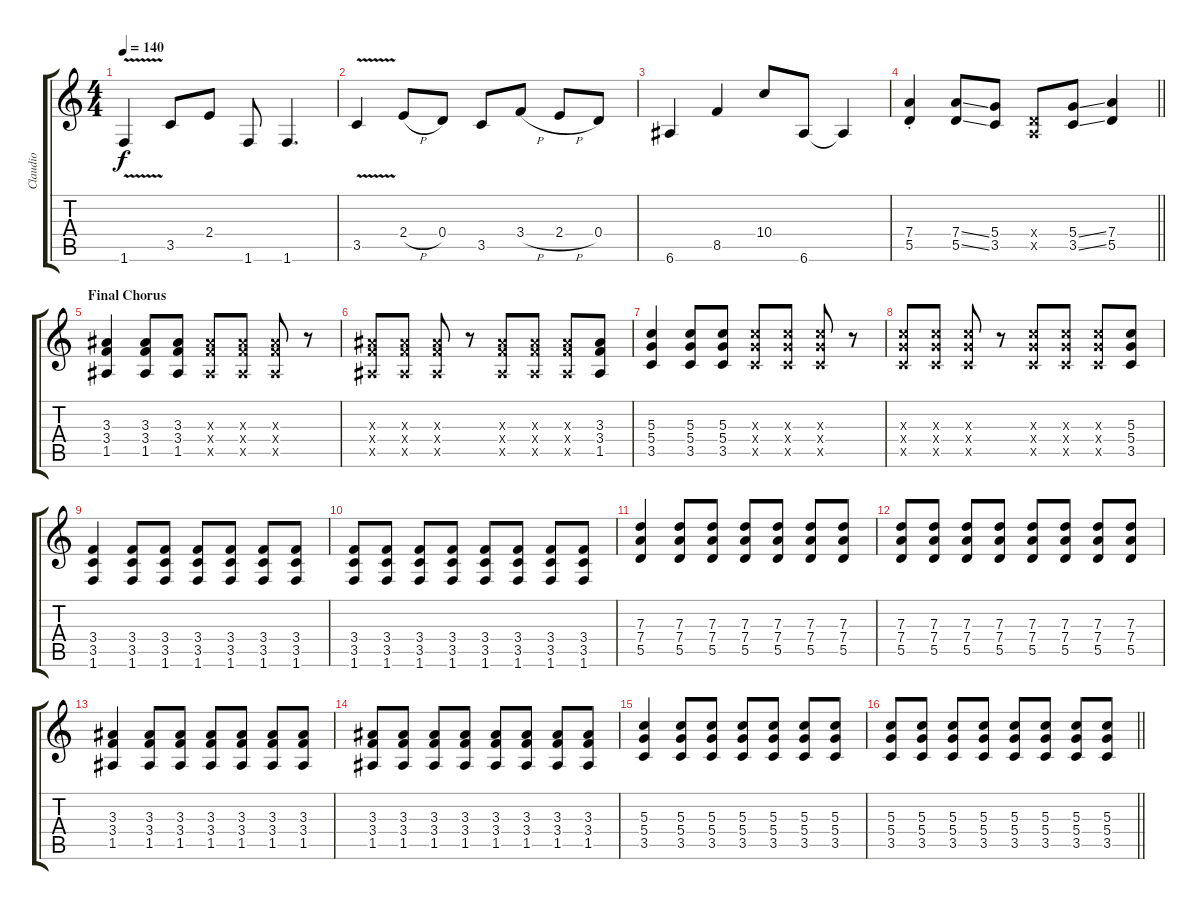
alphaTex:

\track ("Claudio" "Claudio") {instrument overdrivenguitar}
\staff {score tabs}
\tuning (E4 B3 G3 D3 A2 E2) {hide}
\ts (4 4)
\tempo 140
\clef g2
\ks c
1.6{v}.4{dy f} 3.5.8 2.4.8 1.6.8 1.6.4{d} |
3.5{v}.4 2.4{h}.8 0.4.8 3.5.8 3.4{h}.8 2.4{h}.8 0.4.8 |
6.6.4 8.5.4 10.4.8 6.6.8 6.6{t}.4 |
\barLineRight lightlight
(7.4{st} 5.5{st}).4 (7.4{ss} 5.5{ss}).8 (5.4 3.5).8 (0.4{x} 0.5{x}).8 (5.4{ss} 3.5{ss}).8 (7.4 5.5).4 |
\section ("" "Final Chorus")
(3.3 3.4 1.5).4 (3.3 3.4 1.5).8 (3.3 3.4 1.5).8 (3.3{x} 3.4{x} 1.5{x}).8 (3.3{x} 3.4{x} 1.5{x}).8 (3.3{x} 3.4{x} 1.5{x}).8 r.8 |
(3.3{x} 3.4{x} 1.5{x}).8 (3.3{x} 3.4{x} 1.5{x}).8 (3.3{x} 3.4{x} 1.5{x}).8 r.8 (3.3{x} 3.4{x} 1.5{x}).8 (3.3{x} 3.4{x} 1.5{x}).8 (3.3{x} 3.4{x} 1.5{x}).8 (3.3 3.4 1.5).8 |
(5.3 5.4 3.5).4 (5.3 5.4 3.5).8 (5.3 5.4 3.5).8 (5.3{x} 5.4{x} 3.5{x}).8 (5.3{x} 5.4{x} 3.5{x}).8 (5.3{x} 5.4{x} 3.5{x}).8 r.8 |
(5.3{x} 5.4{x} 3.5{x}).8 (5.3{x} 5.4{x} 3.5{x}).8 (5.3{x} 5.4{x} 3.5{x}).8 r.8 (5.3{x} 5.4{x} 3.5{x}).8 (5.3{x} 5.4{x} 3.5{x}).8 (5.3{x} 5.4{x} 3.5{x}).8 (5.3 5.4 3.5).8 |
(3.4 3.5 1.6).4 (3.4 3.5 1.6).8 (3.4 3.5 1.6).8 (3.4 3.5 1.6).8 (3.4 3.5 1.6).8 (3.4 3.5 1.6).8 (3.4 3.5 1.6).8 |
(3.4 3.5 1.6).8 (3.4 3.5 1.6).8 (3.4 3.5 1.6).8 (3.4 3.5 1.6).8 (3.4 3.5 1.6).8 (3.4 3.5 1.6).8 (3.4 3.5 1.6).8 (3.4 3.5 1.6).8 |
(7.3 7.4 5.5).4 (7.3 7.4 5.5).8 (7.3 7.4 5.5).8 (7.3 7.4 5.5).8 (7.3 7.4 5.5).8 (7.3 7.4 5.5).8 (7.3 7.4 5.5).8 |
(7.3 7.4 5.5).8 (7.3 7.4 5.5).8 (7.3 7.4 5.5).8 (7.3 7.4 5.5).8 (7.3 7.4 5.5).8 (7.3 7.4 5.5).8 (7.3 7.4 5.5).8 (7.3 7.4 5.5).8 |
(3.3 3.4 1.5).4 (3.3 3.4 1.5).8 (3.3 3.4 1.5).8 (3.3 3.4 1.5).8 (3.3 3.4 1.5).8 (3.3 3.4 1.5).8 (3.3 3.4 1.5).8 |
(3.3 3.4 1.5).8 (3.3 3.4 1.5).8 (3.3 3.4 1.5).8 (3.3 3.4 1.5).8 (3.3 3.4 1.5).8 (3.3 3.4 1.5).8 (3.3 3.4 1.5).8 (3.3 3.4 1.5).8 |
(5.3 5.4 3.5).4 (5.3 5.4 3.5).8 (5.3 5.4 3.5).8 (5.3 5.4 3.5).8 (5.3 5.4 3.5).8 (5.3 5.4 3.5).8 (5.3 5.4 3.5).8 |
\barLineRight lightlight
(5.3 5.4 3.5).8 (5.3 5.4 3.5).8 (5.3 5.4 3.5).8 (5.3 5.4 3.5).8 (5.3 5.4 3.5).8 (5.3 5.4 3.5).8 (5.3 5.4 3.5).8 (5.3 5.4 3.5).8
